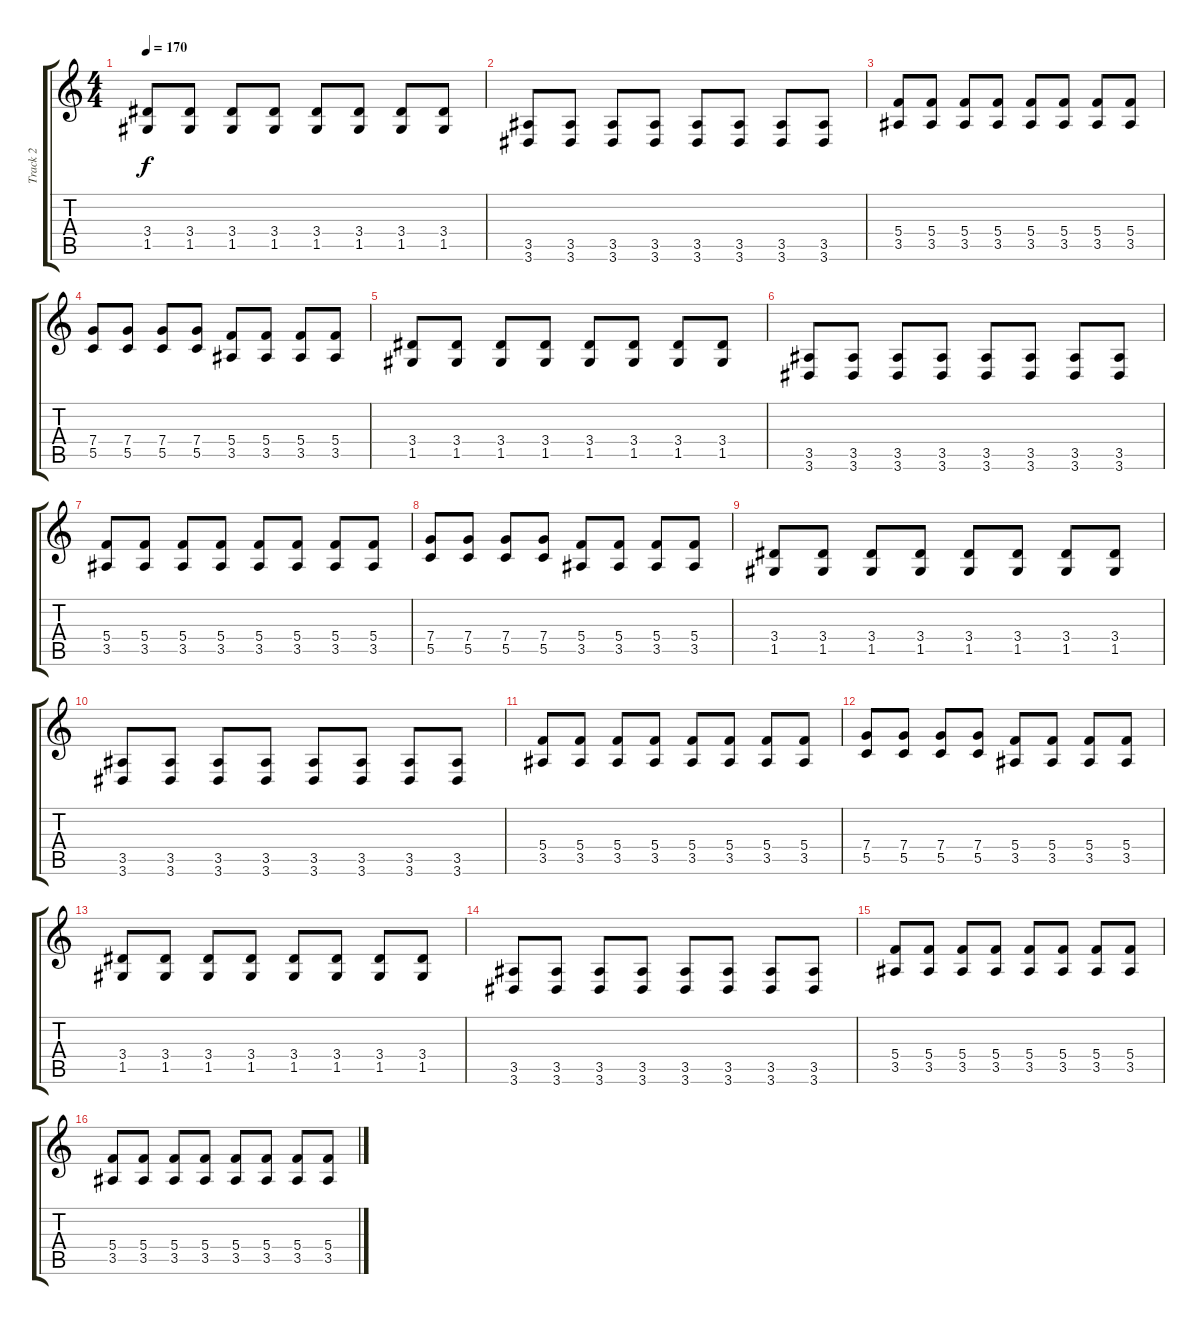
\track ("Track 2" "Track 2") {instrument distortionguitar}
\staff {score tabs}
\tuning (D4 A3 F3 C3 G2 C2) {hide}
\ts (4 4)
\tempo 170
\clef g2
\ks c
(3.4 1.5).8{dy f} (3.4 1.5).8 (3.4 1.5).8 (3.4 1.5).8 (3.4 1.5).8 (3.4 1.5).8 (3.4 1.5).8 (3.4 1.5).8 |
(3.5 3.6).8 (3.5 3.6).8 (3.5 3.6).8 (3.5 3.6).8 (3.5 3.6).8 (3.5 3.6).8 (3.5 3.6).8 (3.5 3.6).8 |
(5.4 3.5).8 (5.4 3.5).8 (5.4 3.5).8 (5.4 3.5).8 (5.4 3.5).8 (5.4 3.5).8 (5.4 3.5).8 (5.4 3.5).8 |
(7.4 5.5).8 (7.4 5.5).8 (7.4 5.5).8 (7.4 5.5).8 (5.4 3.5).8 (5.4 3.5).8 (5.4 3.5).8 (5.4 3.5).8 |
(3.4 1.5).8 (3.4 1.5).8 (3.4 1.5).8 (3.4 1.5).8 (3.4 1.5).8 (3.4 1.5).8 (3.4 1.5).8 (3.4 1.5).8 |
(3.5 3.6).8 (3.5 3.6).8 (3.5 3.6).8 (3.5 3.6).8 (3.5 3.6).8 (3.5 3.6).8 (3.5 3.6).8 (3.5 3.6).8 |
(5.4 3.5).8 (5.4 3.5).8 (5.4 3.5).8 (5.4 3.5).8 (5.4 3.5).8 (5.4 3.5).8 (5.4 3.5).8 (5.4 3.5).8 |
(7.4 5.5).8 (7.4 5.5).8 (7.4 5.5).8 (7.4 5.5).8 (5.4 3.5).8 (5.4 3.5).8 (5.4 3.5).8 (5.4 3.5).8 |
(3.4 1.5).8 (3.4 1.5).8 (3.4 1.5).8 (3.4 1.5).8 (3.4 1.5).8 (3.4 1.5).8 (3.4 1.5).8 (3.4 1.5).8 |
(3.5 3.6).8 (3.5 3.6).8 (3.5 3.6).8 (3.5 3.6).8 (3.5 3.6).8 (3.5 3.6).8 (3.5 3.6).8 (3.5 3.6).8 |
(5.4 3.5).8 (5.4 3.5).8 (5.4 3.5).8 (5.4 3.5).8 (5.4 3.5).8 (5.4 3.5).8 (5.4 3.5).8 (5.4 3.5).8 |
(7.4 5.5).8 (7.4 5.5).8 (7.4 5.5).8 (7.4 5.5).8 (5.4 3.5).8 (5.4 3.5).8 (5.4 3.5).8 (5.4 3.5).8 |
(3.4 1.5).8 (3.4 1.5).8 (3.4 1.5).8 (3.4 1.5).8 (3.4 1.5).8 (3.4 1.5).8 (3.4 1.5).8 (3.4 1.5).8 |
(3.5 3.6).8 (3.5 3.6).8 (3.5 3.6).8 (3.5 3.6).8 (3.5 3.6).8 (3.5 3.6).8 (3.5 3.6).8 (3.5 3.6).8 |
(5.4 3.5).8 (5.4 3.5).8 (5.4 3.5).8 (5.4 3.5).8 (5.4 3.5).8 (5.4 3.5).8 (5.4 3.5).8 (5.4 3.5).8 |
(5.4 3.5).8 (5.4 3.5).8 (5.4 3.5).8 (5.4 3.5).8 (5.4 3.5).8 (5.4 3.5).8 (5.4 3.5).8 (5.4 3.5).8
